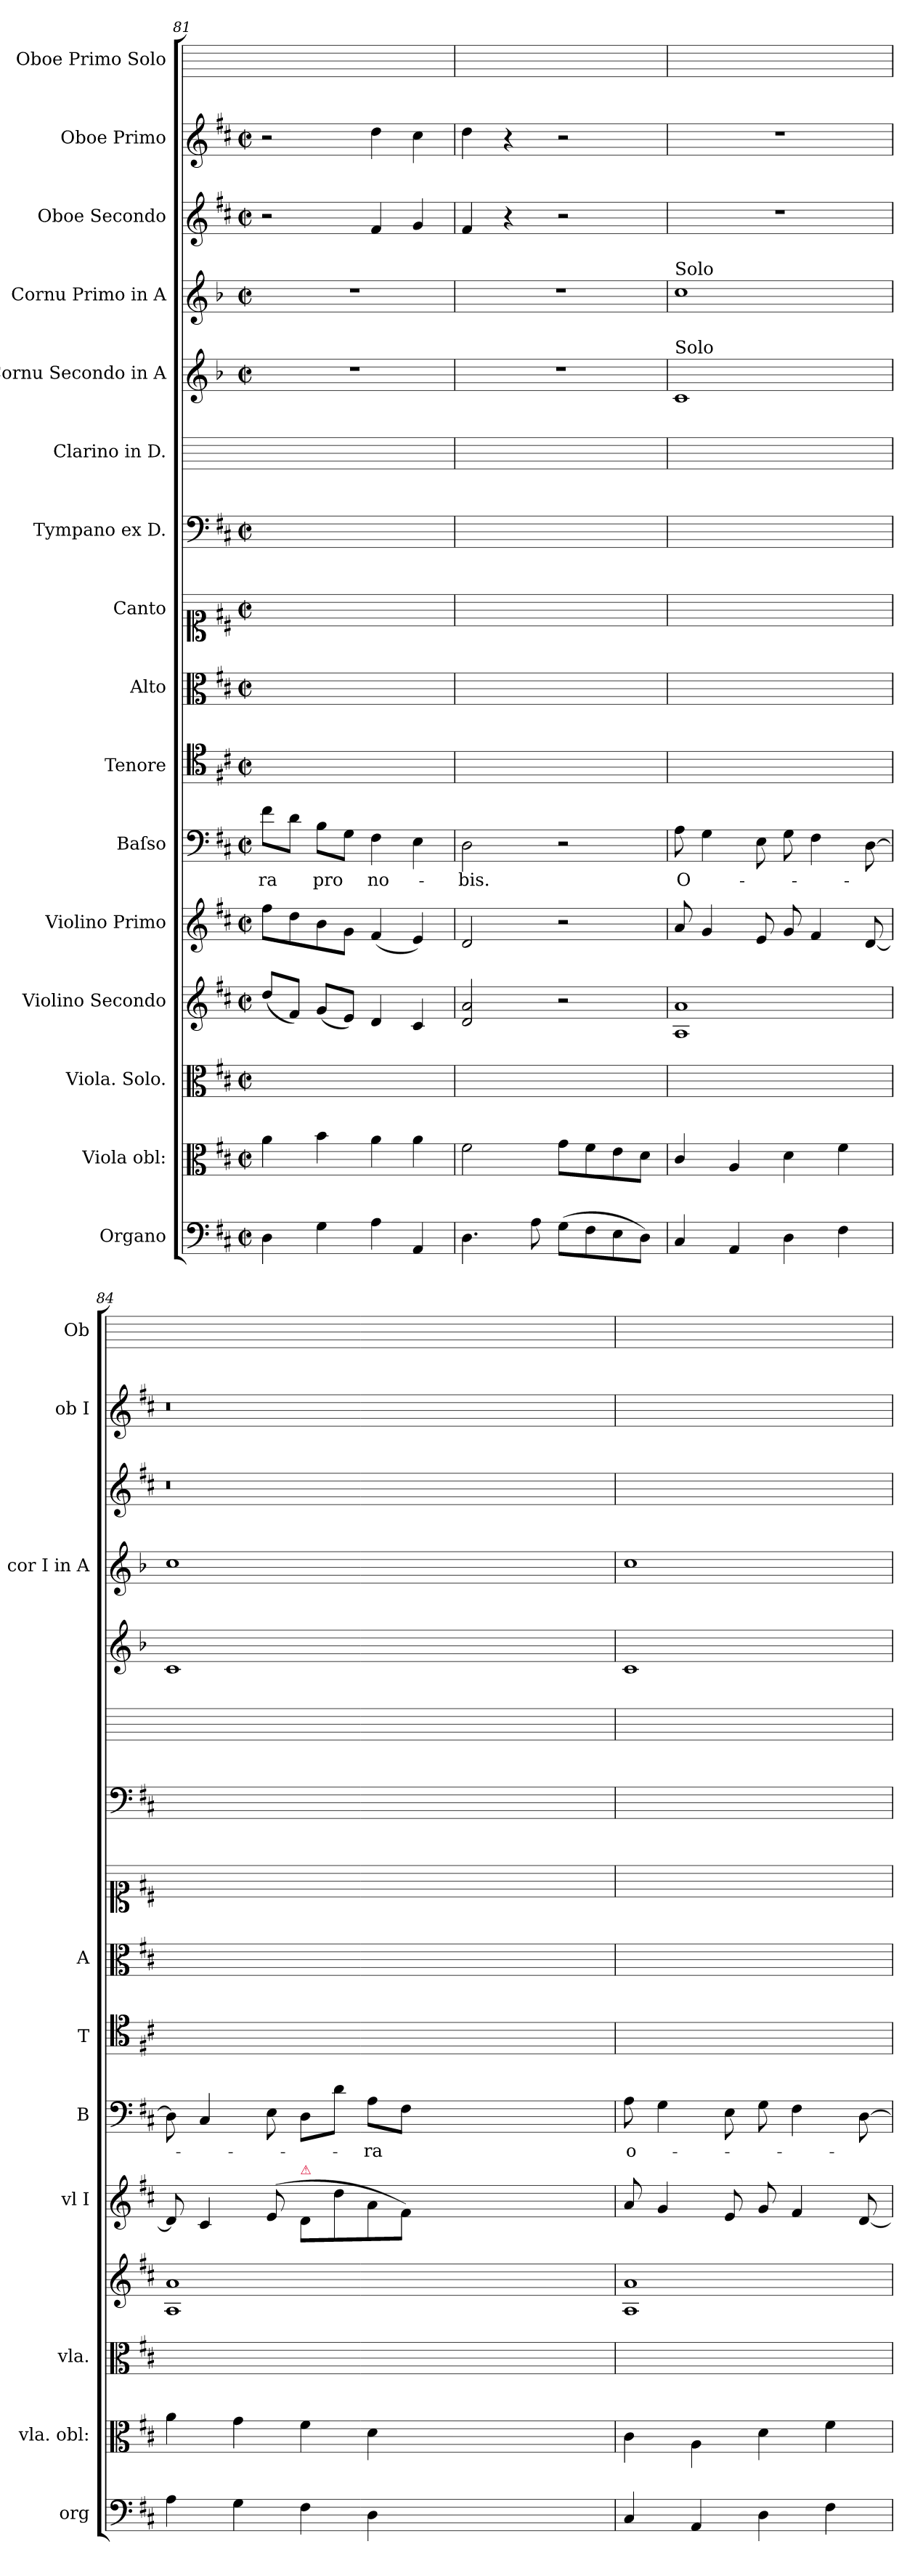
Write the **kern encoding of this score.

**kern	**kern	**kern	**kern	**kern	**kern	**text	**kern	**kern	**kern	**kern	**kern	**kern	**kern	**kern	**kern	**kern
*part16	*part15	*part14	*part13	*part12	*part11	*part11	*part10	*part9	*part8	*part7	*part6	*part5	*part4	*part3	*part2	*part1
*staff16	*staff15	*staff14	*staff13	*staff12	*staff11	*staff11	*staff10	*staff9	*staff8	*staff7	*staff6	*staff5	*staff4	*staff3	*staff2	*staff1
*I"Organo	*I"Viola obl:	*I"Viola. Solo.	*I"Violino Secondo	*I"Violino Primo	*I"Baſso	*	*I"Tenore	*I"Alto	*I"Canto	*I"Tympano ex D.	*I"Clarino in D.	*I"Cornu Secondo in A	*I"Cornu Primo in A	*I"Oboe Secondo	*I"Oboe Primo	*I"Oboe Primo Solo
*I'org	*I'vla. obl:	*I'vla.	*	*I'vl I	*I'B	*	*I'T	*I'A	*	*	*	*	*I'cor I in A	*	*I'ob I	*I'Ob
*clefF4	*clefC3	*clefC3	*clefG2	*clefG2	*clefF4	*	*clefC4	*clefC3	*clefC1	*clefF4	*	*clefG2	*clefG2	*clefG2	*clefG2	*
*	*	*	*	*	*	*	*	*	*	*	*	*ITrd2c3	*ITrd2c3	*	*	*
*k[f#c#]	*k[f#c#]	*k[f#c#]	*k[f#c#]	*k[f#c#]	*k[f#c#]	*	*k[f#c#]	*k[f#c#]	*k[f#c#]	*k[f#c#]	*	*k[f#c#]	*k[f#c#]	*k[f#c#]	*k[f#c#]	*
*D:	*D:	*D:	*D:	*D:	*D:	*	*D:	*D:	*D:	*D:	*	*D:	*D:	*D:	*D:	*
*M2/2	*M2/2	*M2/2	*M2/2	*M2/2	*M2/2	*	*M2/2	*M2/2	*M2/2	*M2/2	*	*M2/2	*M2/2	*M2/2	*M2/2	*
*met(c|)	*met(c|)	*met(c|)	*met(c|)	*met(c|)	*met(c|)	*	*met(c|)	*met(c|)	*met(c|)	*met(c|)	*	*met(c|)	*met(c|)	*met(c|)	*met(c|)	*
=81	=81	=81	=81	=81	=81	=81	=81	=81	=81	=81	=81	=81	=81	=81	=81	=81
4D\	4a\	1ryy	(8dd/L	8ff#\L	8f#\L	-ra	1ryy	1ryy	1ryy	1ryy	1ryy	1r	1r	2r	2r	1ryy
.	.	.	8f#/J)	8dd\	8d\J	.	.	.	.	.	.	.	.	.	.	.
4G\	4b\	.	(8g/L	8b\	8B\L	pro	.	.	.	.	.	.	.	.	.	.
.	.	.	8e/J)	8g\J	8G\J	.	.	.	.	.	.	.	.	.	.	.
4A\	4a\	.	4d/	(4f#/	4F#\	no-	.	.	.	.	.	.	.	4f#/	4dd\	.
4AA/	4a\	.	4c#/	4e/)	4E\	.	.	.	.	.	.	.	.	4g/	4cc#\	.
=82	=82	=82	=82	=82	=82	=82	=82	=82	=82	=82	=82	=82	=82	=82	=82	=82
4.D\	2f#\	1ryy	2d/ 2a/	2d/	2D\	-bis.	1ryy	1ryy	1ryy	1ryy	1ryy	1r	1r	4f#/	4dd\	1ryy
.	.	.	.	.	.	.	.	.	.	.	.	.	.	4r	4r	.
8A\	.	.	.	.	.	.	.	.	.	.	.	.	.	.	.	.
(8G\L	8g\L	.	2r	2r	2r	.	.	.	.	.	.	.	.	2r	2r	.
8F#\	8f#\	.	.	.	.	.	.	.	.	.	.	.	.	.	.	.
8E\	8e\	.	.	.	.	.	.	.	.	.	.	.	.	.	.	.
8D\J)	8d\J	.	.	.	.	.	.	.	.	.	.	.	.	.	.	.
=83	=83	=83	=83	=83	=83	=83	=83	=83	=83	=83	=83	=83	=83	=83	=83	=83
!	!	!	!	!	!	!	!	!	!	!	!	!	!LO:TX:a:t=Solo	!	!	!
!	!	!	!	!	!	!	!	!	!	!	!	!LO:TX:a:t=Solo	!	!	!	!
4C#/	4c#/	1ryy	1A/ 1a/	8a/	8A\	O-	1ryy	1ryy	1ryy	1ryy	1ryy	1A/	1a/	1r	1r	1ryy
.	.	.	.	4g/	4G\	.	.	.	.	.	.	.	.	.	.	.
4AA/	4A/	.	.	.	.	.	.	.	.	.	.	.	.	.	.	.
.	.	.	.	8e/	8E\	.	.	.	.	.	.	.	.	.	.	.
4D\	4d\	.	.	8g/	8G\	.	.	.	.	.	.	.	.	.	.	.
.	.	.	.	4f#/	4F#\	.	.	.	.	.	.	.	.	.	.	.
4F#\	4f#\	.	.	.	.	.	.	.	.	.	.	.	.	.	.	.
.	.	.	.	[8d/	[8D\	.	.	.	.	.	.	.	.	.	.	.
=84	=84	=84	=84	=84	=84	=84	=84	=84	=84	=84	=84	=84	=84	=84	=84	=84
4A\	4a\	1ryy	1A/ 1a/	8d/]	8D\]	.	1ryy	1ryy	1ryy	1ryy	1ryy	1A/	1a/	0.r	0.r	1ryy
.	.	.	.	4c#/	4C#/	.	.	.	.	.	.	.	.	.	.	.
4G\	4g\	.	.	.	.	.	.	.	.	.	.	.	.	.	.	.
.	.	.	.	(8e/	8E\	.	.	.	.	.	.	.	.	.	.	.
!	!	!	!	!LO:TX:a:color=crimson:t=⚠	!	!	!	!	!	!	!	!	!	!	!	!
4F#\	4f#\	.	.	8d/L	8D\L	.	.	.	.	.	.	.	.	.	.	.
.	.	.	.	8dd\	8d\J	.	.	.	.	.	.	.	.	.	.	.
4D\	4d\	.	.	8a\	8A\L	-ra	.	.	.	.	.	.	.	.	.	.
.	.	.	.	8f#\J)	8F#\J	.	.	.	.	.	.	.	.	.	.	.
0ryy	0ryy	0ryy	0ryy	0ryy	0ryy	.	0ryy	0ryy	0ryy	0ryy	0ryy	0ryy	0ryy	.	.	0ryy
=85	=85	=85	=85	=85	=85	=85	=85	=85	=85	=85	=85	=85	=85	=85	=85	=85
4C#/	4c#\	1ryy	1A/ 1a/	8a/	8A\	o-	1ryy	1ryy	1ryy	1ryy	1ryy	1A/	1a/	1ryy	1ryy	1ryy
.	.	.	.	4g/	4G\	.	.	.	.	.	.	.	.	.	.	.
4AA/	4A\	.	.	.	.	.	.	.	.	.	.	.	.	.	.	.
.	.	.	.	8e/	8E\	.	.	.	.	.	.	.	.	.	.	.
4D\	4d\	.	.	8g/	8G\	.	.	.	.	.	.	.	.	.	.	.
.	.	.	.	4f#/	4F#\	.	.	.	.	.	.	.	.	.	.	.
4F#\	4f#\	.	.	.	.	.	.	.	.	.	.	.	.	.	.	.
.	.	.	.	[8d/	[8D\	.	.	.	.	.	.	.	.	.	.	.
=	=	=	=	=	=	=	=	=	=	=	=	=	=	=	=	=
*-	*-	*-	*-	*-	*-	*-	*-	*-	*-	*-	*-	*-	*-	*-	*-	*-
